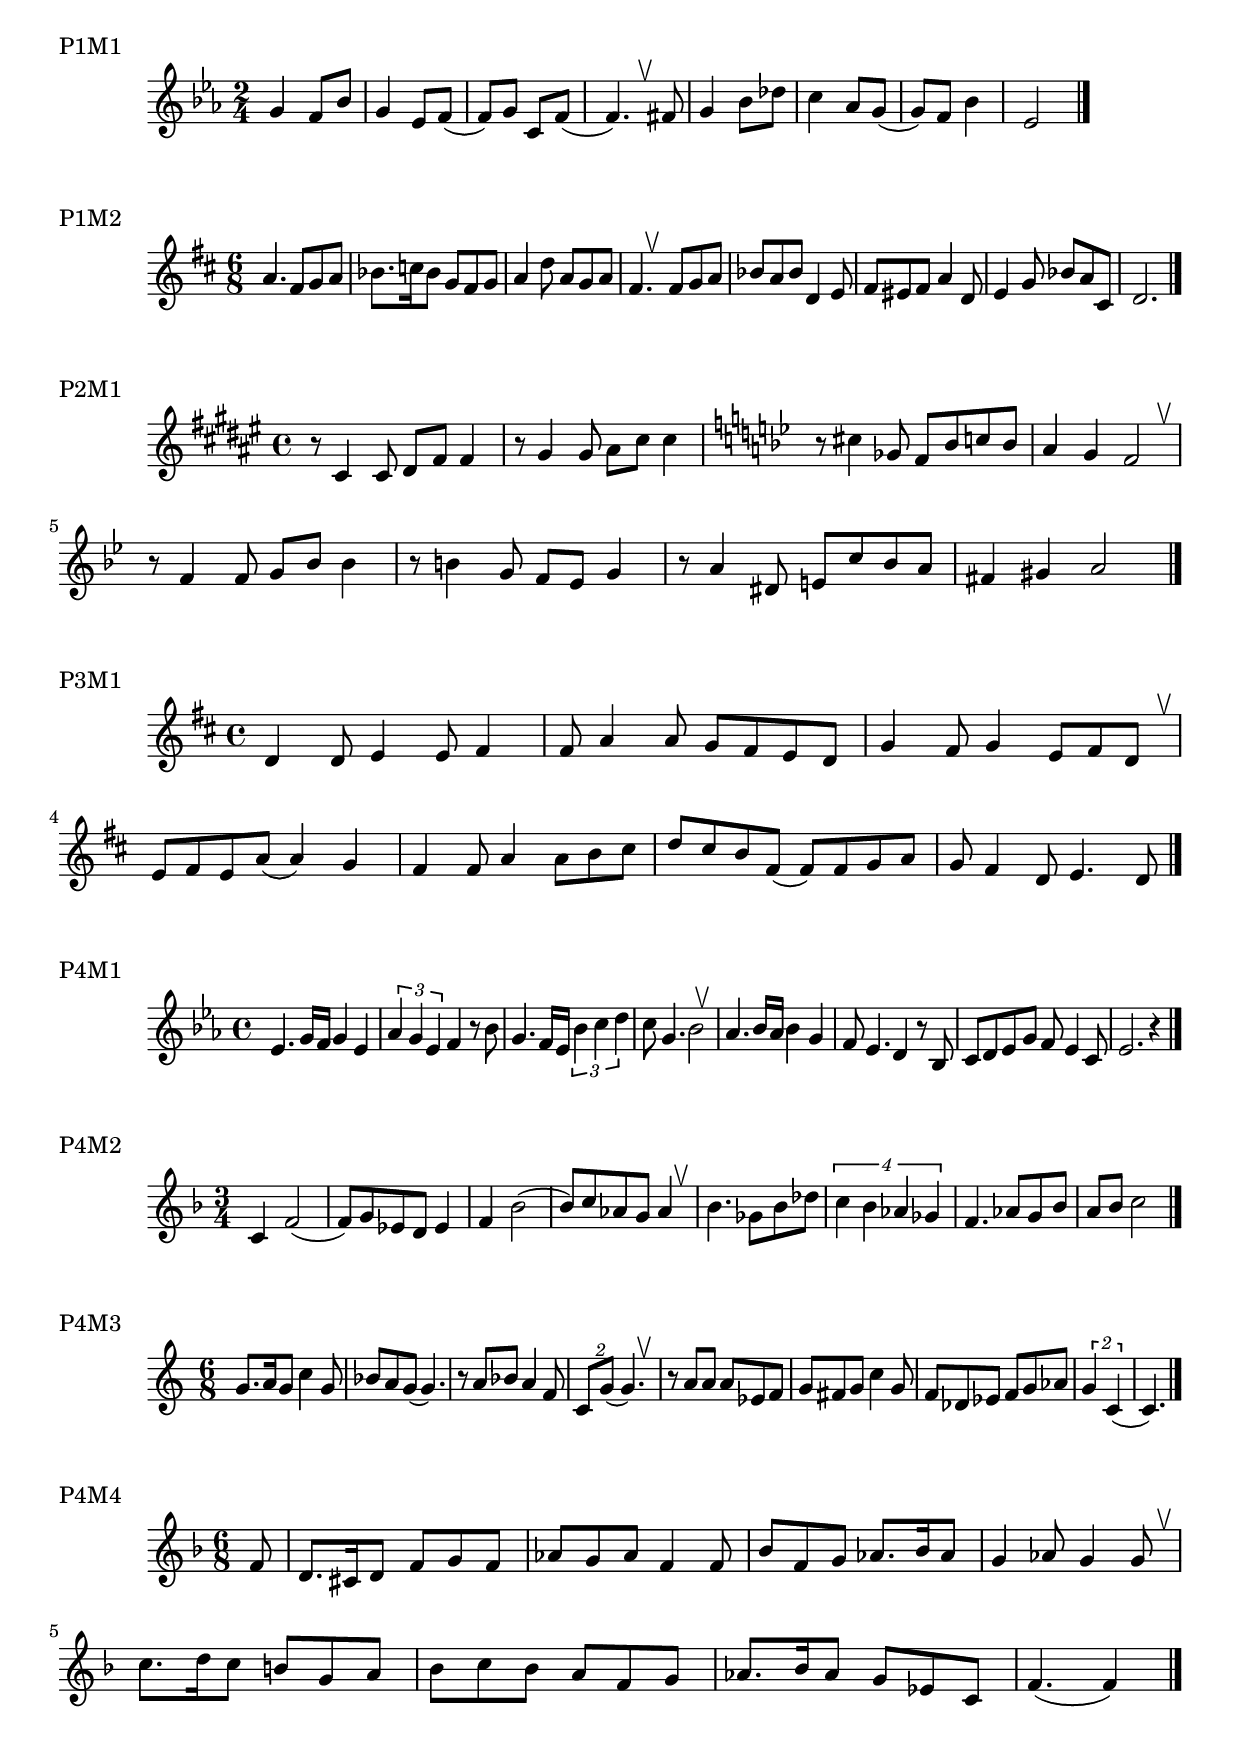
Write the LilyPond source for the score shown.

\version "2.23.82"

\include "global.ly"


pImI = \relative c'' {
  \key es \major \time 2/4
  \global
  g4 f8 bes | g4 ees8 f (| f8) g c, f( | f4.) \breathe fis8 |
  g4 bes8 des | c4 aes8 g ( | g) f bes4 | ees,2 \fine 
}

pImII = \relative c'' {
  \global
  \key d \major \time 6/8
  a4. fis8 g a |  bes8. c16 bes8 g fis g  | a4 d8 a g a| fis4. \breathe fis8 g a |
  bes8 a bes  d,4 e8 | fis eis fis a4 d,8 | e4 g8 bes a cis, | d2. \fine
}

\include "global.ly"


pIImI = \relative c' {
  \key fis \major \time 4/4
  \global
  r8 cis4 cis8 dis fis fis 4 | r8 gis4 gis8 ais cis cis4 | \key bes \major r8 cis4 ges8 f bes c bes | a4 g f2 \breathe |  \break
  r8 f4 f8 g bes bes4 | r8 b4 g8 f ees g4 | r8 a4  dis,8 e c' bes a | fis4 gis4 a2 \fine 
}

\include "global.ly"


pIIImI = \relative c' {
  \key d \major \time 4/4
  \global
  d4 d8 e4 e8 fis4  | fis8 a4 a8 g fis e d | g4 fis8 g4 e8 fis d \breathe |
  e8 fis e a( a4) g | fis fis8 a 4 a8 b cis | d cis b fis( fis) fis g a | g fis4 d8 e4. d8| \fine
}

\include "global.ly"


pIVmI = \relative c' {
  \key ees \major \time 4/4
  \global
  ees4. g16 f g4 ees | \tuplet 3/2 { aes4 g ees} f r8 bes | g4. f16 ees \tuplet 3/2 { bes'4 c d } | c8 g4. bes2 \breathe |
  aes4. bes16 aes bes4 g | f8 ees4. d4 r8 bes |  c d ees g f ees4 c8 | ees2. r4  \fine
}

pIVmII = \relative c' {
  \key f \major \time 3/4
  \global
  c4 f2( | f8) g ees d ees4 | f bes2( | bes8) c aes g aes4 \breathe |
  bes4. ges8 bes des | \tuplet 4/3 { c4 bes aes ges} | f4. aes8 g bes | a bes c2 \fine
}

pIVmIII = \relative c'' {
  \key c \major \time 6/8
  \global
  g8. a16 g8 c4 g8 | bes a g( g4.) | r8 a bes a4 f8 | \tuplet 2/3 {c8 g'( } g4.)  \breathe |
  r8 a8 a a ees f | g fis g c4 g8 | f des ees f g aes | \tuplet 2/3 {g4 c,(} c4.) \fine
}

pIVmIV = \relative c' {
  \key f \major \time 6/8
  \global
  \partial 8 f8 | d8. cis16 d8 f g f | aes g aes f4 f8 | bes8 f g aes8. bes16 aes8 | g4 aes8 g4 g8 \breathe |
  c8. d16 c8 b g a | bes c bes a f g |  aes8. bes16 aes8 g ees c | f4.( f4) \fine
}


\score{
  \header {
    piece = "P1M1"
  }
  \pImI
}

\score{
  \header {
    piece = "P1M2"
  }
  \pImII
}

\score{
  \header {
    piece = "P2M1"
  }
  \pIImI
}

\score{
  \header {
    piece = "P3M1"
  }
  \pIIImI
}

\score{
  \header {
    piece = "P4M1"
  }
  \pIVmI
}

\score{
  \header {
    piece = "P4M2"
  }
  \pIVmII
}

\score{
  \header {
    piece = "P4M3"
  }
  \pIVmIII
}

\score{
  \header {
    piece = "P4M4"
  }
  \pIVmIV
}
